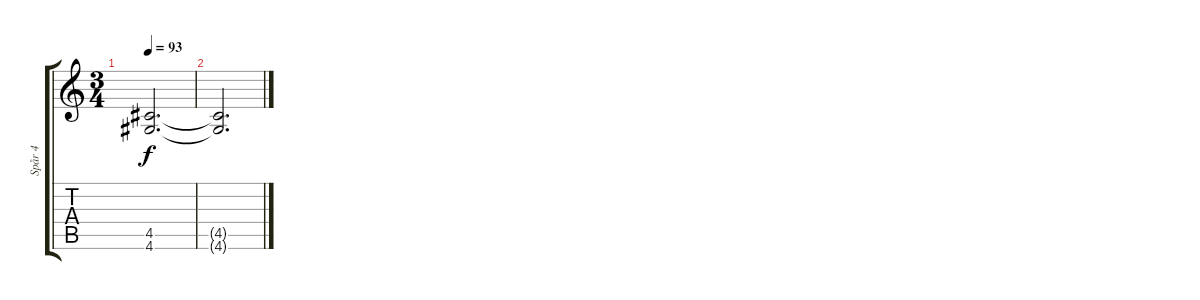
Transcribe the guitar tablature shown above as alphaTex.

\track ("Spår 4" "Spår 4") {instrument distortionguitar}
\staff {score tabs}
\tuning (E4 B3 G3 D3 A2 E2) {hide}
\ts (3 4)
\tempo 93
\clef g2
\ks c
(4.5{t} 4.6{t}).2{d dy f} |
(4.5{t} 4.6{t}).2{d}
